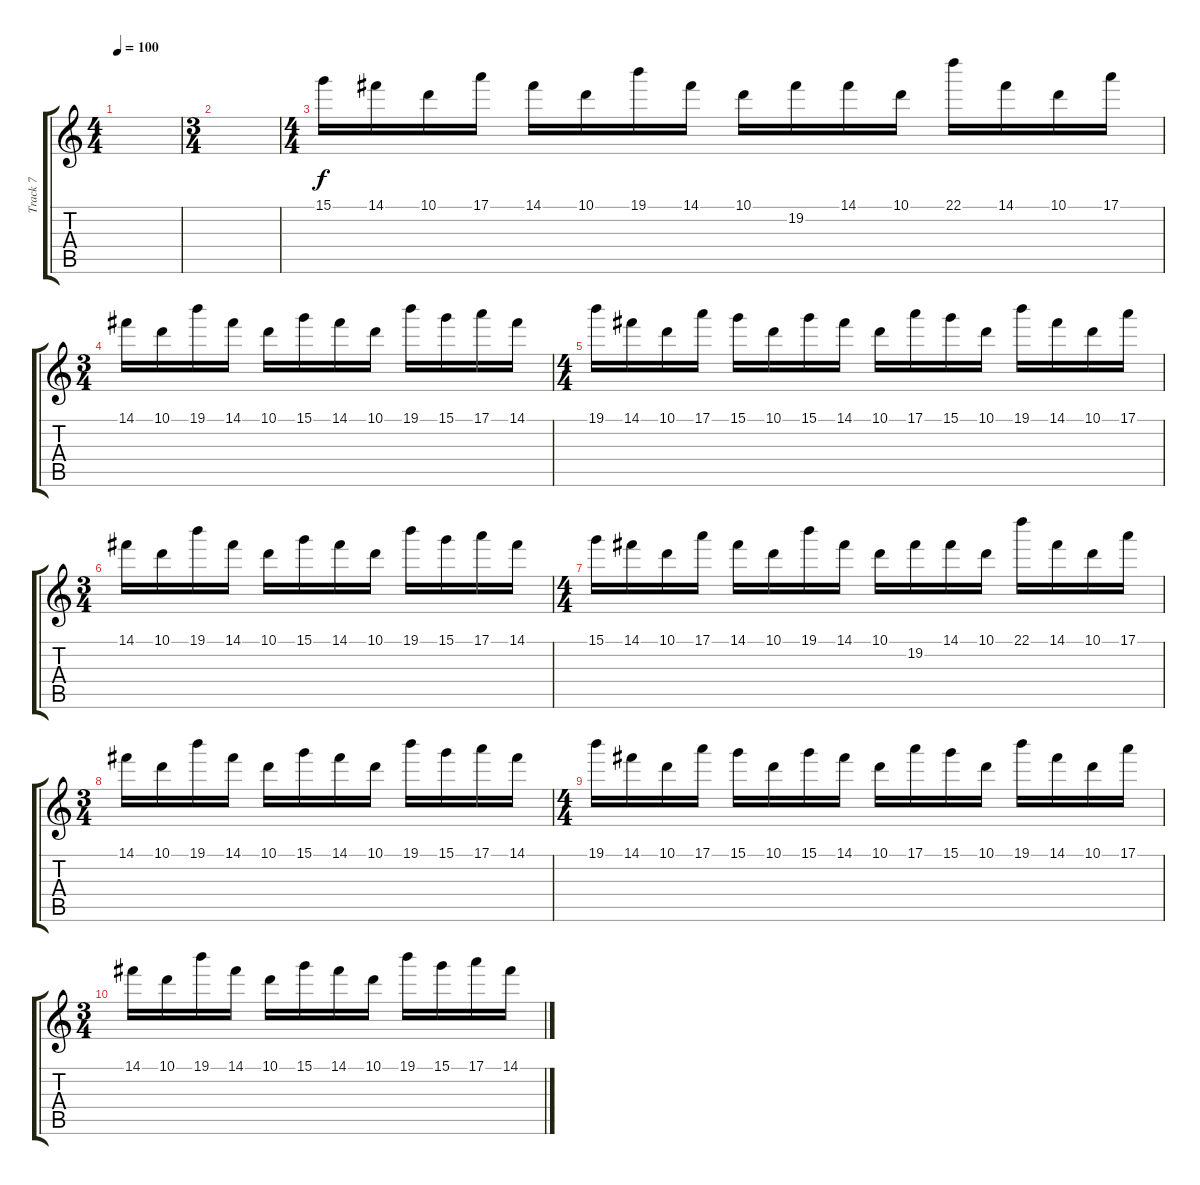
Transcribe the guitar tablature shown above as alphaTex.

\track ("Track 7" "Track 7") {instrument acousticguitarnylon}
\staff {score tabs}
\tuning (E4 B3 G3 D3 A2 E2) {hide}
\ts (4 4)
\tempo 100
\clef g2
\ks c
|
\ts (3 4)
|
\ts (4 4)
15.1.16{instrument distortionguitar} 14.1.16 10.1.16 17.1.16 14.1.16 10.1.16 19.1.16 14.1.16 10.1.16 19.2.16 14.1.16 10.1.16 22.1.16 14.1.16 10.1.16 17.1.16 |
\ts (3 4)
14.1.16 10.1.16 19.1.16 14.1.16 10.1.16 15.1.16 14.1.16 10.1.16 19.1.16 15.1.16 17.1.16 14.1.16 |
\ts (4 4)
19.1.16 14.1.16 10.1.16 17.1.16 15.1.16 10.1.16 15.1.16 14.1.16 10.1.16 17.1.16 15.1.16 10.1.16 19.1.16 14.1.16 10.1.16 17.1.16 |
\ts (3 4)
14.1.16 10.1.16 19.1.16 14.1.16 10.1.16 15.1.16 14.1.16 10.1.16 19.1.16 15.1.16 17.1.16 14.1.16 |
\ts (4 4)
15.1.16 14.1.16 10.1.16 17.1.16 14.1.16 10.1.16 19.1.16 14.1.16 10.1.16 19.2.16 14.1.16 10.1.16 22.1.16 14.1.16 10.1.16 17.1.16 |
\ts (3 4)
14.1.16 10.1.16 19.1.16 14.1.16 10.1.16 15.1.16 14.1.16 10.1.16 19.1.16 15.1.16 17.1.16 14.1.16 |
\ts (4 4)
19.1.16 14.1.16 10.1.16 17.1.16 15.1.16 10.1.16 15.1.16 14.1.16 10.1.16 17.1.16 15.1.16 10.1.16 19.1.16 14.1.16 10.1.16 17.1.16 |
\ts (3 4)
14.1.16 10.1.16 19.1.16 14.1.16 10.1.16 15.1.16 14.1.16 10.1.16 19.1.16 15.1.16 17.1.16 14.1.16
